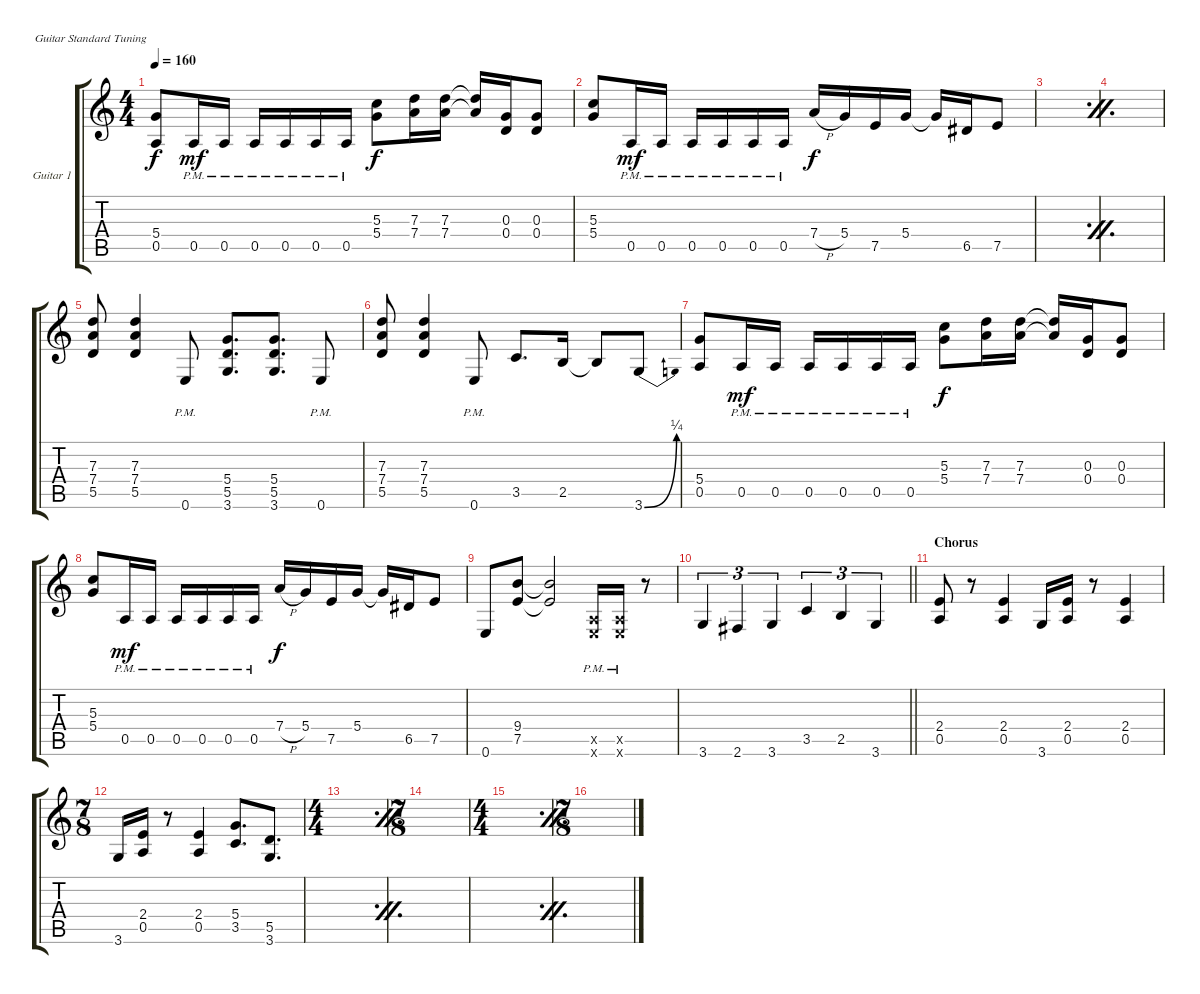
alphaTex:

\bracketExtendMode groupsimilarinstruments
\firstSystemTrackNameOrientation horizontal
\otherSystemsTrackNameOrientation horizontal
\track ("Gtr. Rhythm 1" "Guitar 1") {instrument overdrivenguitar}
\staff {score tabs}
\tuning (E4 B3 G3 D3 A2 E2)
\ts (4 4)
\tempo 160
\clef g2
\ks c
(5.4 0.5).8{dy f} 0.5{pm}.16{dy mf} 0.5{pm}.16 0.5{pm}.16 0.5{pm}.16 0.5{pm}.16 0.5{pm}.16 (5.3 5.4).8{dy f} (7.3 7.4).16 (7.3 7.4).16 (7.3{t} 7.4{t}).16 (0.3 0.4).16 (0.3 0.4).8 |
(5.3 5.4).8 0.5{pm}.16{dy mf} 0.5{pm}.16 0.5{pm}.16 0.5{pm}.16 0.5{pm}.16 0.5{pm}.16 7.4{h}.16{dy f} 5.4.16 7.5.16 5.4.16 5.4{t}.16 6.5.16 7.5.8 |
\simile firstofdouble
|
\simile secondofdouble
|
\simile none
(7.3 7.4 5.5).8 (7.3 7.4 5.5).4 0.6{pm}.8 (5.4 5.5 3.6).8{d} (5.4 5.5 3.6).8{d} 0.6{pm}.8 |
(7.3 7.4 5.5).8 (7.3 7.4 5.5).4 0.6{pm}.8 3.5.8{d} 2.5.16 2.5{t}.8 3.6{be (bend 0 0 53.4 1)}.8 |
(5.4 0.5).8 0.5{pm}.16{dy mf} 0.5{pm}.16 0.5{pm}.16 0.5{pm}.16 0.5{pm}.16 0.5{pm}.16 (5.3 5.4).8{dy f} (7.3 7.4).16 (7.3 7.4).16 (7.3{t} 7.4{t}).16 (0.3 0.4).16 (0.3 0.4).8 |
(5.3 5.4).8 0.5{pm}.16{dy mf} 0.5{pm}.16 0.5{pm}.16 0.5{pm}.16 0.5{pm}.16 0.5{pm}.16 7.4{h}.16{dy f} 5.4.16 7.5.16 5.4.16 5.4{t}.16 6.5.16 7.5.8 |
0.6.8 (9.4 7.5).8 (9.4{t} 7.5{t}).2 (0.6{pm x} 0.5{pm x}).16 (0.6{pm x} 0.5{pm x}).16 r.8 |
\barLineRight lightlight
3.6.4{tu (3 2)} 2.6.4{tu (3 2)} 3.6.4{tu (3 2)} 3.5.4{tu (3 2)} 2.5.4{tu (3 2)} 3.6.4{tu (3 2)} |
\section ("" "Chorus")
(2.4 0.5).8 r.8 (2.4 0.5).4 3.6.16 (2.4 0.5).16 r.8 (2.4 0.5).4 |
\ts (7 8)
3.6.16 (2.4 0.5).16 r.8 (2.4 0.5).4 (5.4 3.5).8{d} (5.5 3.6).8{d} |
\ts (4 4)
\simile firstofdouble
|
\ts (7 8)
\simile secondofdouble
|
\ts (4 4)
\simile firstofdouble
|
\ts (7 8)
\simile secondofdouble
